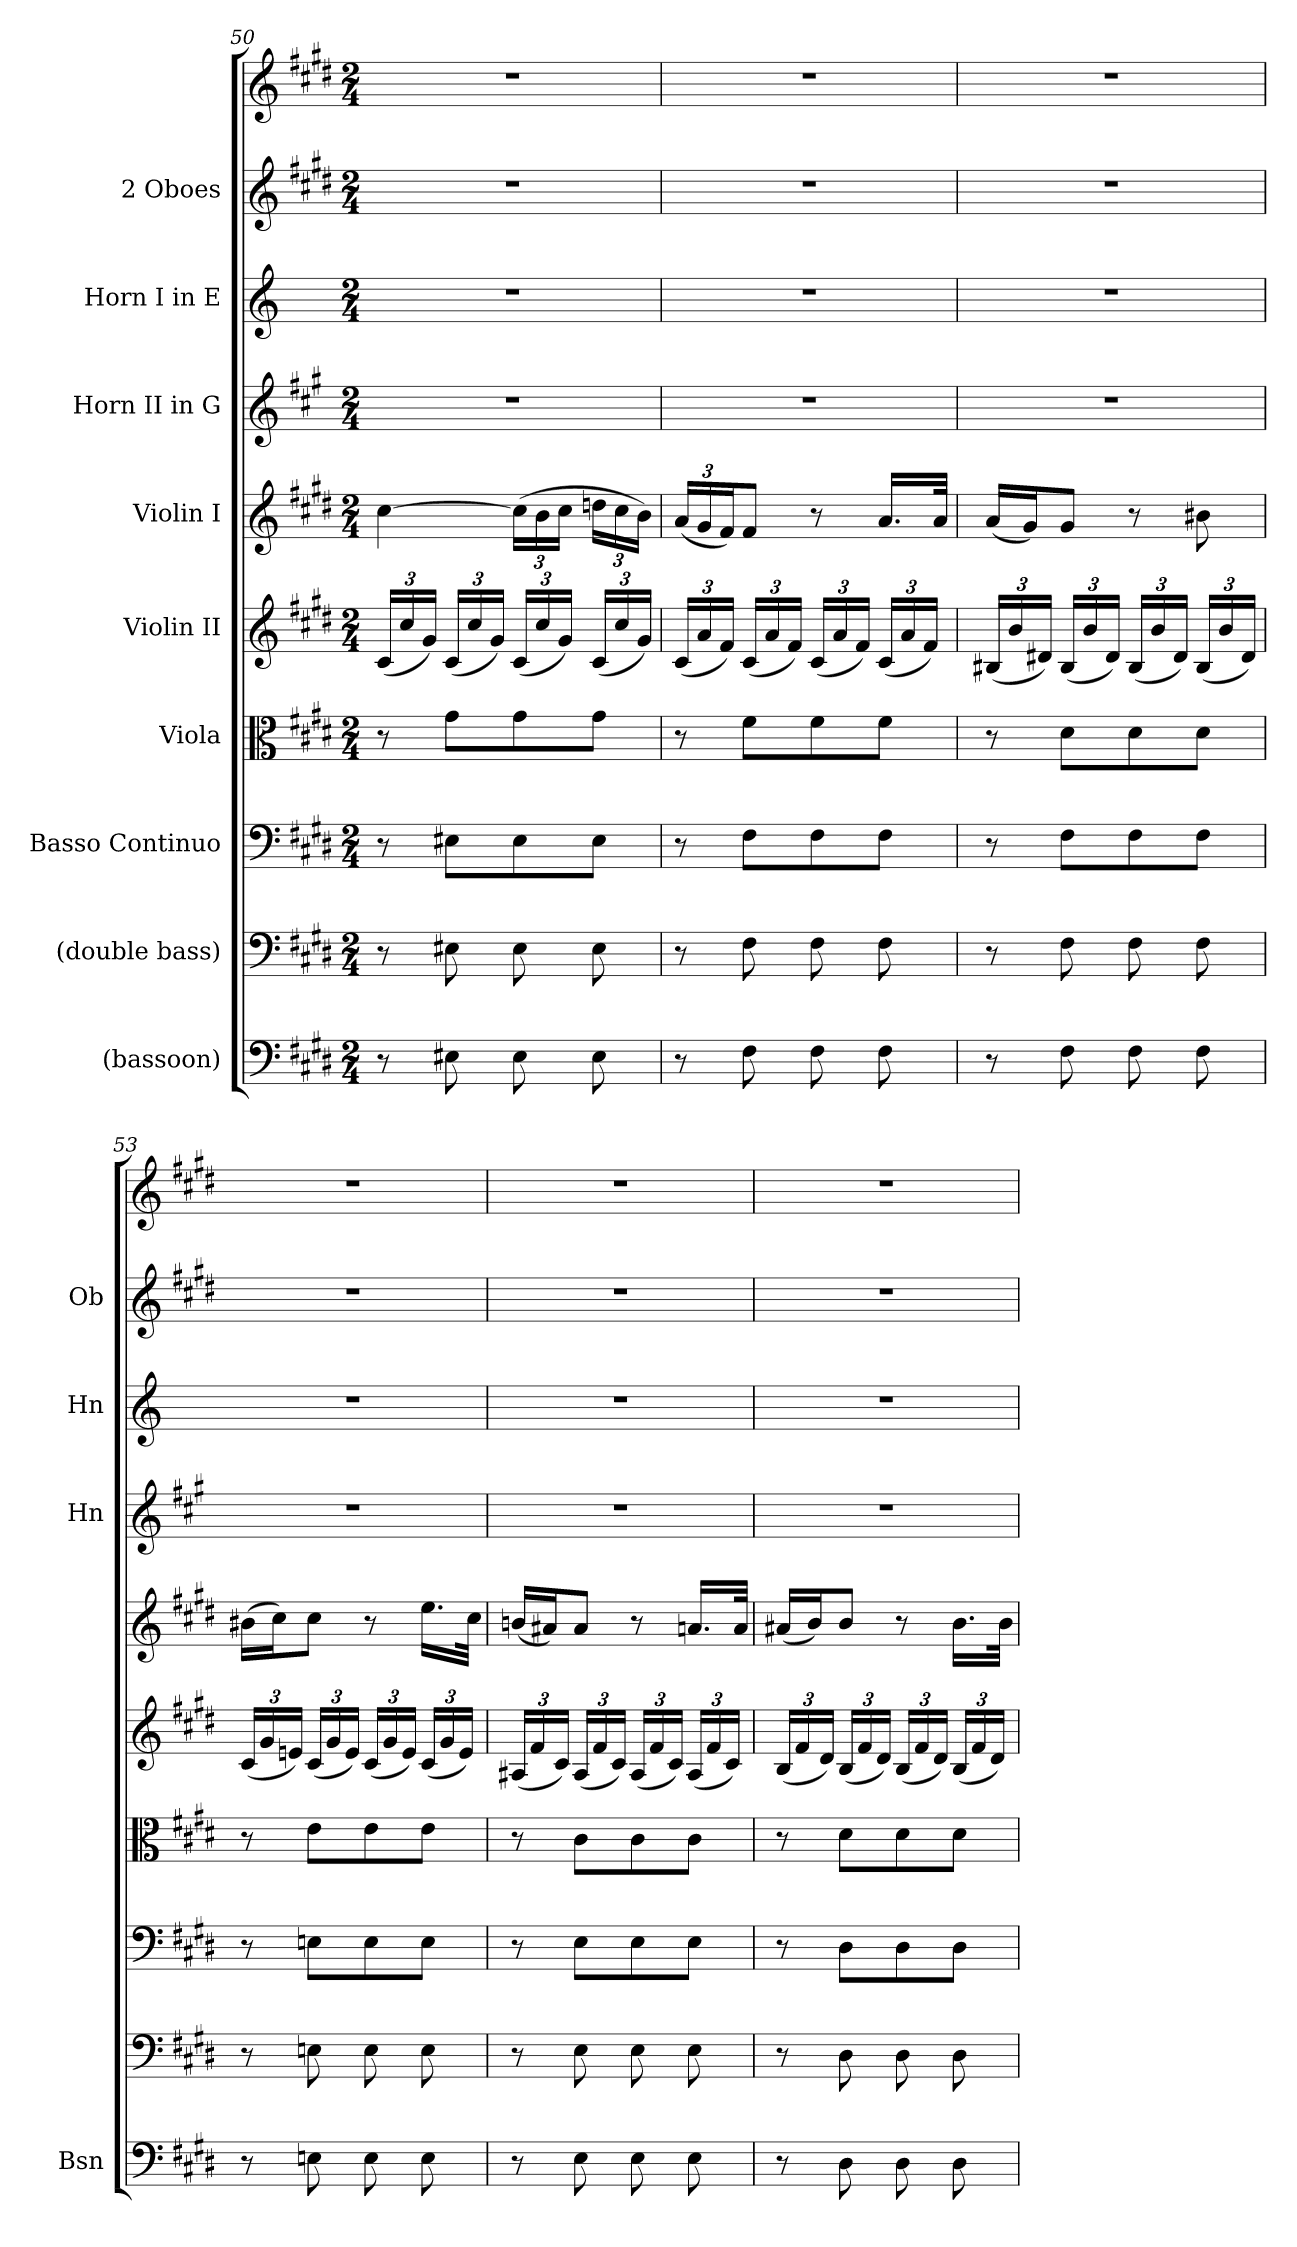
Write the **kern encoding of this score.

**kern	**kern	**kern	**kern	**kern	**kern	**kern	**kern	**kern	**kern
*part9	*part8	*part7	*part6	*part5	*part4	*part3	*part2	*part1	*part1
*staff10	*staff9	*staff8	*staff7	*staff6	*staff5	*staff4	*staff3	*staff2	*staff1
*I"(bassoon)	*I"(double bass)	*I"Basso Continuo	*I"Viola	*I"Violin II	*I"Violin I	*I"Horn II in G	*I"Horn I in E	*I"2 Oboes	*
*I'Bsn	*	*	*	*	*	*I'Hn	*I'Hn	*I'Ob	*
*clefF4	*clefF4	*clefF4	*clefC3	*clefG2	*clefG2	*clefG2	*clefG2	*clefG2	*clefG2
*	*ITrd7c12	*	*	*	*	*ITrd3c5	*ITrd5c8	*	*
*k[f#c#g#d#]	*k[f#c#g#d#]	*k[f#c#g#d#]	*k[f#c#g#d#]	*k[f#c#g#d#]	*k[f#c#g#d#]	*k[f#c#g#d#]	*k[f#c#g#d#]	*k[f#c#g#d#]	*k[f#c#g#d#]
*M2/4	*M2/4	*M2/4	*M2/4	*M2/4	*M2/4	*M2/4	*M2/4	*M2/4	*M2/4
*	*	*	*	*Xbrackettup	*	*	*	*	*
=50	=50	=50	=50	=50	=50	=50	=50	=50	=50
8r	8r	8r	8r	(<24c#/LL	[4cc#\	2r	2r	2r	2r
.	.	.	.	24cc#/	.	.	.	.	.
.	.	.	.	24g#/JJ)	.	.	.	.	.
8E#X\	8EE#X\	8E#X\L	8g#\L	(<24c#/LL	.	.	.	.	.
.	.	.	.	24cc#/	.	.	.	.	.
.	.	.	.	24g#/JJ)	.	.	.	.	.
*	*	*	*	*	*Xbrackettup	*	*	*	*
8E#\	8EE#\	8E#\	8g#\	(<24c#/LL	(>24cc#\LL]	.	.	.	.
.	.	.	.	24cc#/	24b\	.	.	.	.
.	.	.	.	24g#/JJ)	24cc#\JJ	.	.	.	.
8E#\	8EE#\	8E#\J	8g#\J	(<24c#/LL	24ddn\LL	.	.	.	.
.	.	.	.	24cc#/	24cc#\	.	.	.	.
.	.	.	.	24g#/JJ)	24b\JJ)	.	.	.	.
=51	=51	=51	=51	=51	=51	=51	=51	=51	=51
8r	8r	8r	8r	(<24c#/LL	(<24a/LL	2r	2r	2r	2r
.	.	.	.	24a/	24g#/	.	.	.	.
.	.	.	.	24f#/JJ)	24f#/J)	.	.	.	.
8F#\	8FF#\	8F#\L	8f#\L	(<24c#/LL	8f#/J	.	.	.	.
.	.	.	.	24a/	.	.	.	.	.
.	.	.	.	24f#/JJ)	.	.	.	.	.
8F#\	8FF#\	8F#\	8f#\	(<24c#/LL	8r	.	.	.	.
.	.	.	.	24a/	.	.	.	.	.
.	.	.	.	24f#/JJ)	.	.	.	.	.
8F#\	8FF#\	8F#\J	8f#\J	(<24c#/LL	16.a/LL	.	.	.	.
.	.	.	.	24a/	.	.	.	.	.
.	.	.	.	24f#/JJ)	.	.	.	.	.
.	.	.	.	.	32a/JJk	.	.	.	.
=52	=52	=52	=52	=52	=52	=52	=52	=52	=52
8r	8r	8r	8r	(<24B#X/LL	(<16a/LL	2r	2r	2r	2r
.	.	.	.	24b/	.	.	.	.	.
.	.	.	.	.	16g#/J)	.	.	.	.
.	.	.	.	24d#X/JJ)	.	.	.	.	.
8F#\	8FF#\	8F#\L	8d#\L	(<24B#/LL	8g#/J	.	.	.	.
.	.	.	.	24b/	.	.	.	.	.
.	.	.	.	24d#/JJ)	.	.	.	.	.
8F#\	8FF#\	8F#\	8d#\	(<24B#/LL	8r	.	.	.	.
.	.	.	.	24b/	.	.	.	.	.
.	.	.	.	24d#/JJ)	.	.	.	.	.
8F#\	8FF#\	8F#\J	8d#\J	(<24B#/LL	8b#X\	.	.	.	.
.	.	.	.	24b/	.	.	.	.	.
.	.	.	.	24d#/JJ)	.	.	.	.	.
!!LO:PB:g=z
=53	=53	=53	=53	=53	=53	=53	=53	=53	=53
8r	8r	8r	8r	(<24c#/LL	(>16b#X\LL	2r	2r	2r	2r
.	.	.	.	24g#/	.	.	.	.	.
.	.	.	.	.	16cc#\J)	.	.	.	.
.	.	.	.	24en/JJ)	.	.	.	.	.
8En\	8EEn\	8En\L	8e\L	(<24c#/LL	8cc#\J	.	.	.	.
.	.	.	.	24g#/	.	.	.	.	.
.	.	.	.	24e/JJ)	.	.	.	.	.
8E\	8EE\	8E\	8e\	(<24c#/LL	8r	.	.	.	.
.	.	.	.	24g#/	.	.	.	.	.
.	.	.	.	24e/JJ)	.	.	.	.	.
8E\	8EE\	8E\J	8e\J	(<24c#/LL	16.ee\LL	.	.	.	.
.	.	.	.	24g#/	.	.	.	.	.
.	.	.	.	24e/JJ)	.	.	.	.	.
.	.	.	.	.	32cc#\JJk	.	.	.	.
=54	=54	=54	=54	=54	=54	=54	=54	=54	=54
8r	8r	8r	8r	(<24A#X/LL	(<16bn/LL	2r	2r	2r	2r
.	.	.	.	24f#/	.	.	.	.	.
.	.	.	.	.	16a#X/J)	.	.	.	.
.	.	.	.	24c#/JJ)	.	.	.	.	.
8E\	8EE\	8E\L	8c#\L	(<24A#/LL	8a#/J	.	.	.	.
.	.	.	.	24f#/	.	.	.	.	.
.	.	.	.	24c#/JJ)	.	.	.	.	.
8E\	8EE\	8E\	8c#\	(<24A#/LL	8r	.	.	.	.
.	.	.	.	24f#/	.	.	.	.	.
.	.	.	.	24c#/JJ)	.	.	.	.	.
8E\	8EE\	8E\J	8c#\J	(<24A#/LL	16.an/LL	.	.	.	.
.	.	.	.	24f#/	.	.	.	.	.
.	.	.	.	24c#/JJ)	.	.	.	.	.
.	.	.	.	.	32a/JJk	.	.	.	.
=55	=55	=55	=55	=55	=55	=55	=55	=55	=55
8r	8r	8r	8r	(<24B/LL	(<16a#X/LL	2r	2r	2r	2r
.	.	.	.	24f#/	.	.	.	.	.
.	.	.	.	.	16b/J)	.	.	.	.
.	.	.	.	24d#/JJ)	.	.	.	.	.
8D#\	8DD#\	8D#\L	8d#\L	(<24B/LL	8b/J	.	.	.	.
.	.	.	.	24f#/	.	.	.	.	.
.	.	.	.	24d#/JJ)	.	.	.	.	.
8D#\	8DD#\	8D#\	8d#\	(<24B/LL	8r	.	.	.	.
.	.	.	.	24f#/	.	.	.	.	.
.	.	.	.	24d#/JJ)	.	.	.	.	.
8D#\	8DD#\	8D#\J	8d#\J	(<24B/LL	16.b\LL	.	.	.	.
.	.	.	.	24f#/	.	.	.	.	.
.	.	.	.	24d#/JJ)	.	.	.	.	.
.	.	.	.	.	32b\JJk	.	.	.	.
=	=	=	=	=	=	=	=	=	=
*-	*-	*-	*-	*-	*-	*-	*-	*-	*-
